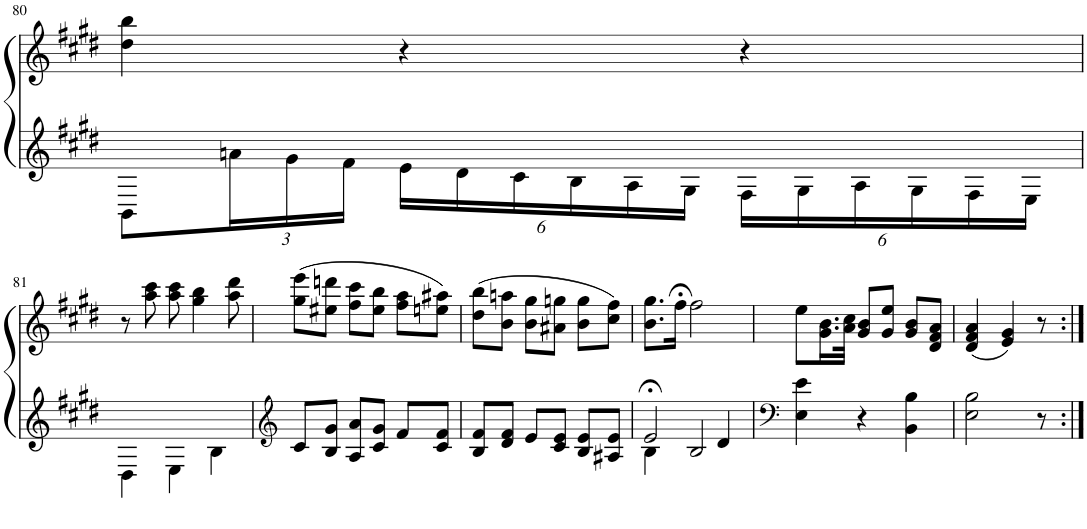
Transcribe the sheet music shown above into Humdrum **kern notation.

**kern	**kern
*part1	*part1
*staff2	*staff1
*I"Piano	*
*I'Pno.	*
!!LO:PB:g=z
*clefG2	*clefG2
*k[f#c#g#d#]	*k[f#c#g#d#]
*E:	*E:
*M3/4	*M3/4
=80	=80
8BB\L	4dd#\ 4bb\
*Xbrackettup	*
24an\L	.
24g#\	.
24f#\JJ	.
24e\LL	4r
24d#\	.
24c#\	.
24B\	.
24A\	.
24G#\JJ	.
24F#\LL	4r
24G#\	.
24A\	.
24G#\	.
24F#\	.
24E\JJ	.
!!LO:LB:g=z
=81	=81
4D#\	8r
.	8aa\ 8ccc#\
4E\	8aa\ 8ccc#\
.	4gg#\ 4bb\
4B\	.
.	8aa\ 8ddd#\
=82	=82
*clefG2	*
8c#/L	(8gg#\ 8eee\L
8B/ 8g#/J	8ee#X\ 8dddn\J
8A/ 8a/L	8ff#\ 8ccc#\L
8c#/ 8g#/J	8ee#\ 8bb\J
8f#/L	8ff#\ 8aa\L
8c#/ 8f#/J	8een\ 8aa#X\J)
=83	=83
8B/ 8f#/L	(8dd#\ 8bb\L
8d#/ 8f#/J	8b\ 8aan\J
8e/L	8b\ 8gg#\L
8c#/ 8e/J	8a#X\ 8ggn\J
8B/ 8e/L	8b\ 8gg\L
8A#X/ 8e/J	8cc#\ 8ff#\J)
=84	=84
*^	*
2e;</	4B\	8.b\ 8.gg#\L
.	.	16ff#;<\Jk
.	2B/	2ff#\
4d#/	.	.
*v	*v	*
=85	=85
*clefF4	*
4E\ 4e\	8ee\L
.	16.g#\ 16.b\L
.	32a\ 32cc#\JJk
4r	8g#/ 8b/L
.	8g#/ 8ee/J
4BB\ 4B\	8g#/ 8b/L
.	8d#/ 8f#/ 8a/J
=86	=86
2E\ 2B\	(4d#/ 4f#/ 4a/
.	4e/ 4g#/)
8r	8r
=:|!	=:|!
*-	*-
